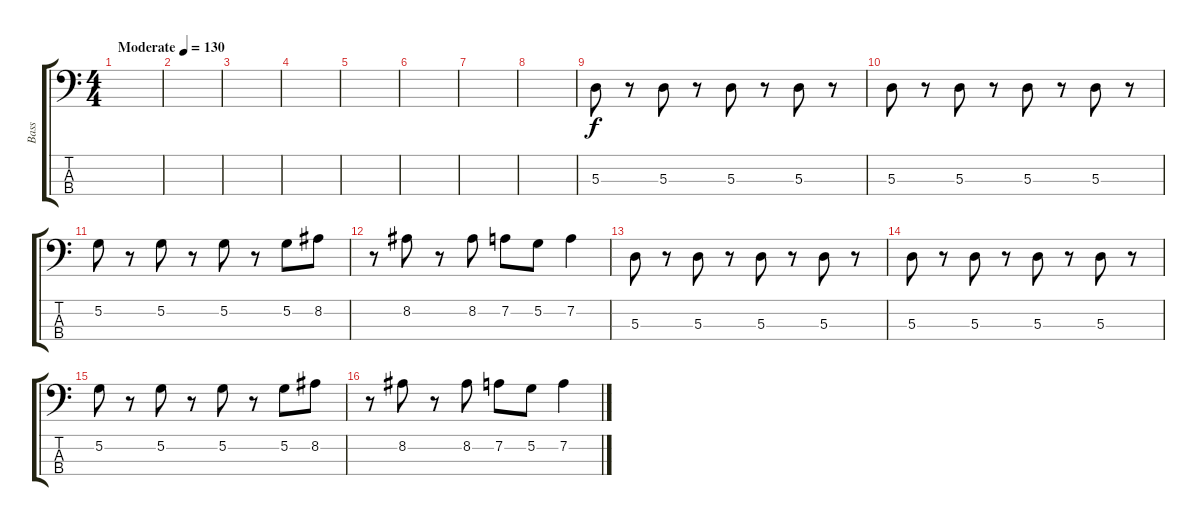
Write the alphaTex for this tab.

\track ("Bass" "Bass") {instrument electricbassfinger}
\staff {score tabs}
\tuning (G2 D2 A1 E1) {hide}
\ts (4 4)
\tempo (130 "Moderate")
\clef f4
\ks c
|
|
|
|
|
|
|
|
5.3.8 r.8 5.3.8 r.8 5.3.8 r.8 5.3.8 r.8 |
5.3.8 r.8 5.3.8 r.8 5.3.8 r.8 5.3.8 r.8 |
5.2.8 r.8 5.2.8 r.8 5.2.8 r.8 5.2.8 8.2.8 |
r.8 8.2.8 r.8 8.2.8 7.2.8 5.2.8 7.2.4 |
5.3.8 r.8 5.3.8 r.8 5.3.8 r.8 5.3.8 r.8 |
5.3.8 r.8 5.3.8 r.8 5.3.8 r.8 5.3.8 r.8 |
5.2.8 r.8 5.2.8 r.8 5.2.8 r.8 5.2.8 8.2.8 |
r.8 8.2.8 r.8 8.2.8 7.2.8 5.2.8 7.2.4
